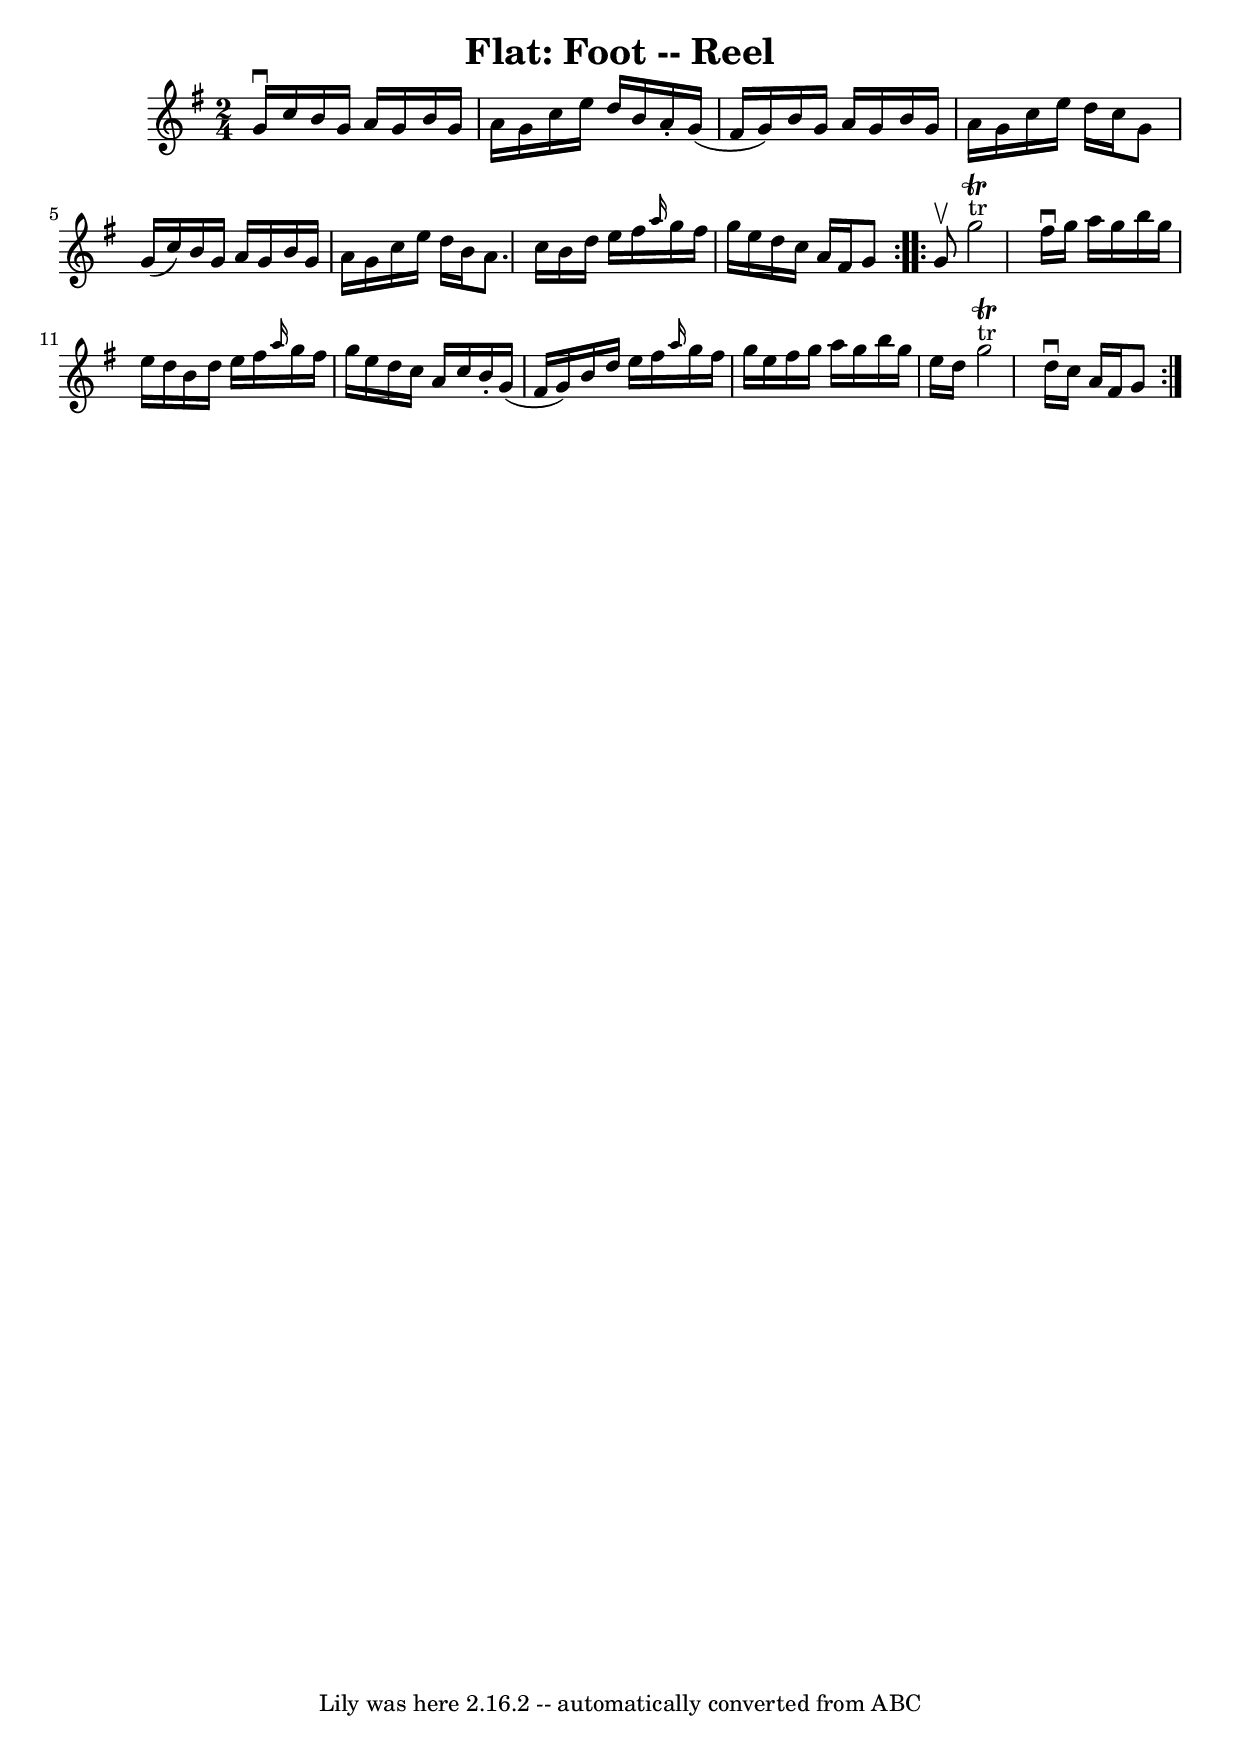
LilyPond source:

\version "2.16.2"
\include "Mammoth.ily"
\header {
  %% book = "Ryan's Mammoth Collection"
  crossRefNumber = "1"
  footnotes = "\\\\273"
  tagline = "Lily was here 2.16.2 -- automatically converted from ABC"
  title = "Flat: Foot -- Reel"

}
voicedefault =  {



  \repeat volta 2 {

    \time 2/4 
    \key g \major
    g'16^\downbow c''16  |
    b'16 g'16    
    a'16 g'16 b'16 g'16 a'16 g'16    |
    c''16 e''16    
    d''16 b'16 a'16-. g'16 (fis'16 g'16)   |
    b'16    
    g'16 a'16 g'16 b'16 g'16 a'16 g'16    |
    c''16    
    e''16 d''16 c''16 g'8 g'16 (c''16)   |
    b'16    
    g'16 a'16 g'16 b'16 g'16 a'16 g'16    |
    c''16    
    e''16 d''16 b'16 a'8. c''16    |
    b'16 d''16 e''16    
    fis''16  \grace { a''16  
		    } g''16 fis''16 g''16 e''16    |
    
    d''16 c''16 a'16 fis'16 g'8  
  }     
  \repeat volta 2 {
    g'8^\upbow  |
    g''2^"tr"^\trill   |
    fis''16^\downbow g''16    
    a''16 g''16 b''16 g''16 e''16 d''16    |
    b'16 d''16  
    e''16 fis''16  \grace { a''16  
			  } g''16 fis''16 g''16 e''16    |
    d''16 c''16 a'16 c''16 b'16-. g'16 (fis'16    
    g'16)   |
    b'16 d''16 e''16 fis''16  \grace { a''16  
				     } 
    g''16 fis''16 g''16 e''16    |
    fis''16 g''16 a''16    
    g''16 b''16 g''16 e''16 d''16    |
    g''2^"tr"^\trill    |
    d''16^\downbow c''16 a'16 fis'16 g'8  
  }   

}

\score{
  <<

    \context Staff="default"
    {
      \voicedefault 
      
    }

  >>
  \layout {
    
  }
  \midi {
  }

}
